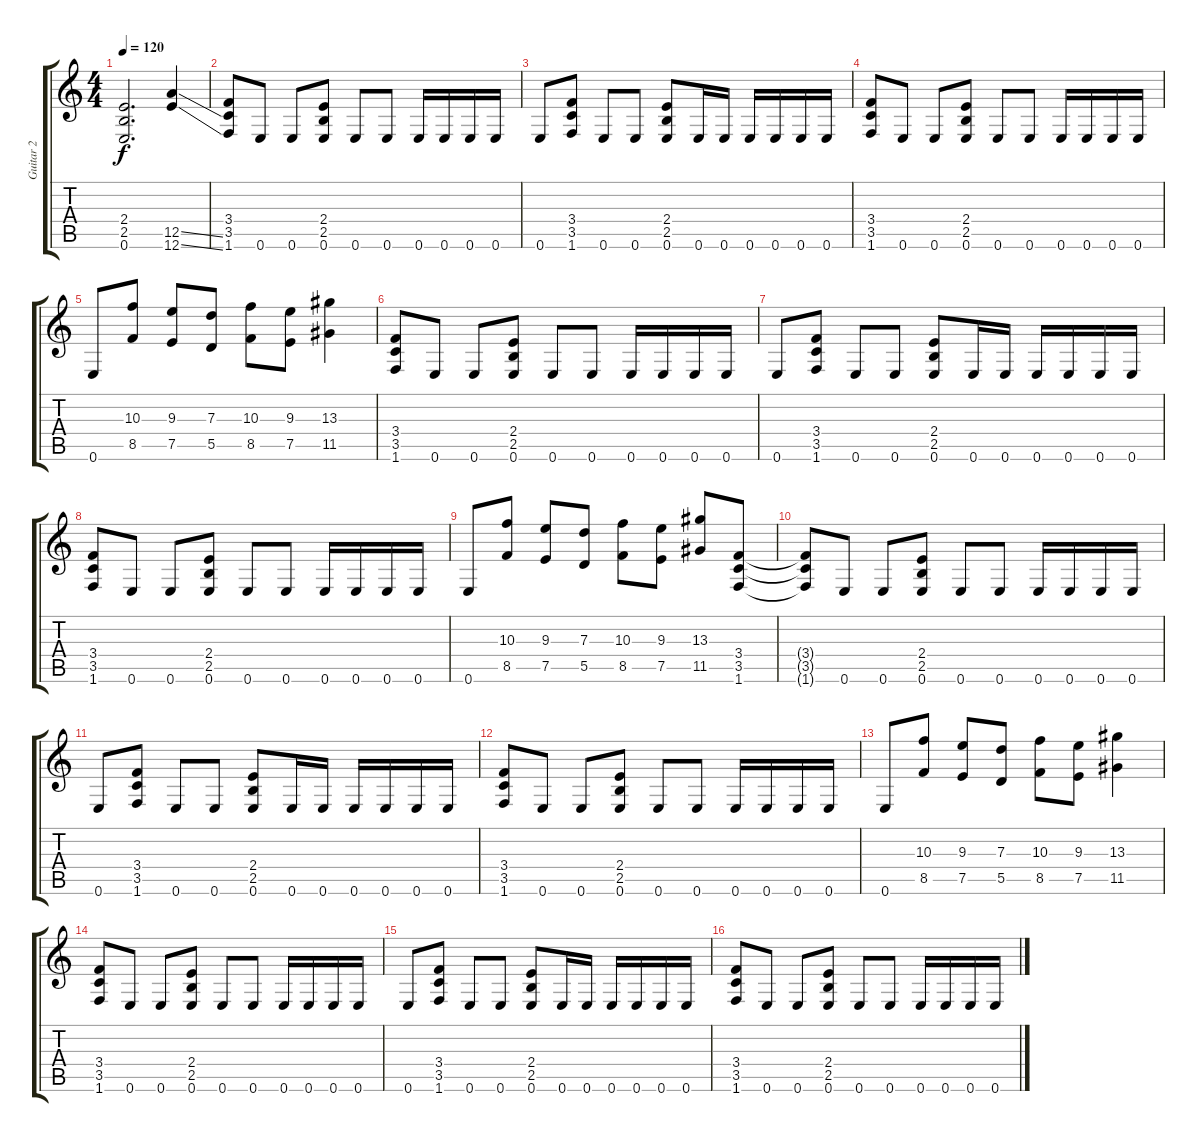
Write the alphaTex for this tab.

\track ("Guitar 2" "Guitar 2") {instrument distortionguitar}
\staff {score tabs}
\tuning (E4 B3 G3 D3 A2 E2) {hide}
\ts (4 4)
\tempo 120
\clef g2
\ks c
(2.4{t} 2.5{t} 0.6{t}).2{d dy f} (12.5{ss} 12.6{ss}).4 |
(3.4 3.5 1.6).8 0.6.8 0.6.8 (2.4 2.5 0.6).8 0.6.8 0.6.8 0.6.16 0.6.16 0.6.16 0.6.16 |
0.6.8 (3.4 3.5 1.6).8 0.6.8 0.6.8 (2.4 2.5 0.6).8 0.6.16 0.6.16 0.6.16 0.6.16 0.6.16 0.6.16 |
(3.4 3.5 1.6).8 0.6.8 0.6.8 (2.4 2.5 0.6).8 0.6.8 0.6.8 0.6.16 0.6.16 0.6.16 0.6.16 |
0.6.8 (10.3 8.5).8 (9.3 7.5).8 (7.3 5.5).8 (10.3 8.5).8 (9.3 7.5).8 (13.3 11.5).4 |
(3.4 3.5 1.6).8 0.6.8 0.6.8 (2.4 2.5 0.6).8 0.6.8 0.6.8 0.6.16 0.6.16 0.6.16 0.6.16 |
0.6.8 (3.4 3.5 1.6).8 0.6.8 0.6.8 (2.4 2.5 0.6).8 0.6.16 0.6.16 0.6.16 0.6.16 0.6.16 0.6.16 |
(3.4 3.5 1.6).8 0.6.8 0.6.8 (2.4 2.5 0.6).8 0.6.8 0.6.8 0.6.16 0.6.16 0.6.16 0.6.16 |
0.6.8 (10.3 8.5).8 (9.3 7.5).8 (7.3 5.5).8 (10.3 8.5).8 (9.3 7.5).8 (13.3 11.5).8 (3.4 3.5 1.6).8 |
(3.4{t} 3.5{t} 1.6{t}).8 0.6.8 0.6.8 (2.4 2.5 0.6).8 0.6.8 0.6.8 0.6.16 0.6.16 0.6.16 0.6.16 |
0.6.8 (3.4 3.5 1.6).8 0.6.8 0.6.8 (2.4 2.5 0.6).8 0.6.16 0.6.16 0.6.16 0.6.16 0.6.16 0.6.16 |
(3.4 3.5 1.6).8 0.6.8 0.6.8 (2.4 2.5 0.6).8 0.6.8 0.6.8 0.6.16 0.6.16 0.6.16 0.6.16 |
0.6.8 (10.3 8.5).8 (9.3 7.5).8 (7.3 5.5).8 (10.3 8.5).8 (9.3 7.5).8 (13.3 11.5).4 |
(3.4 3.5 1.6).8 0.6.8 0.6.8 (2.4 2.5 0.6).8 0.6.8 0.6.8 0.6.16 0.6.16 0.6.16 0.6.16 |
0.6.8 (3.4 3.5 1.6).8 0.6.8 0.6.8 (2.4 2.5 0.6).8 0.6.16 0.6.16 0.6.16 0.6.16 0.6.16 0.6.16 |
(3.4 3.5 1.6).8 0.6.8 0.6.8 (2.4 2.5 0.6).8 0.6.8 0.6.8 0.6.16 0.6.16 0.6.16 0.6.16
